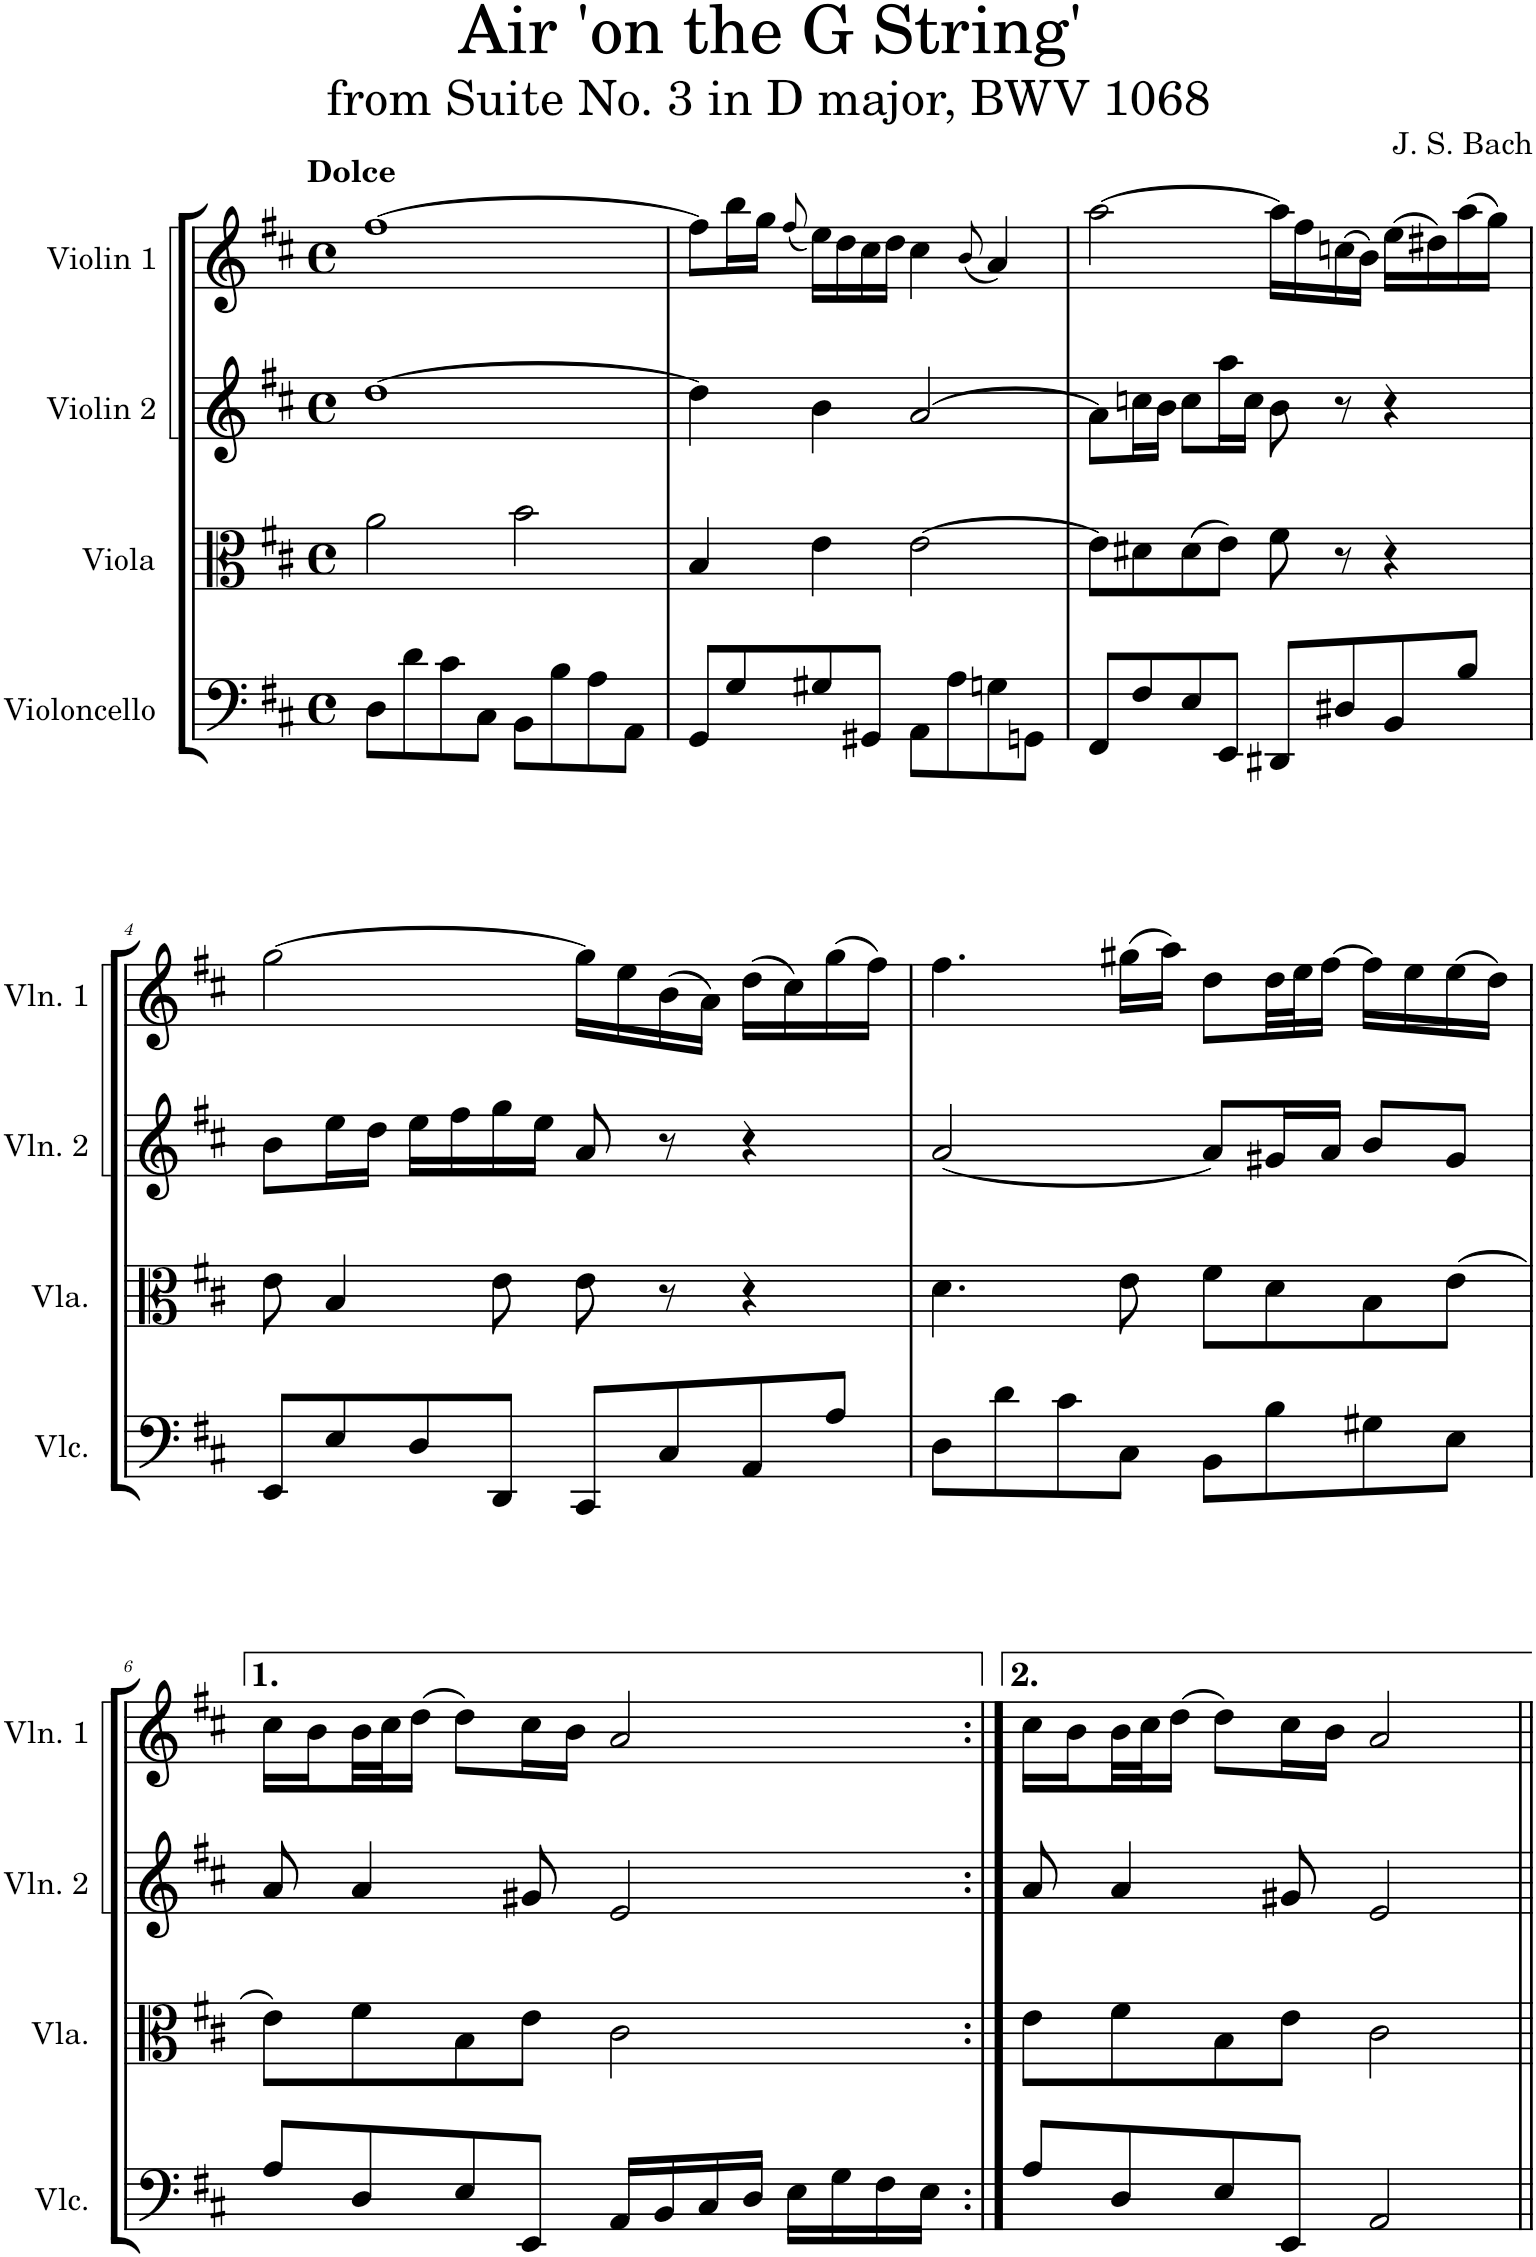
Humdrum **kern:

**kern	**kern	**kern	**kern
*part4	*part3	*part2	*part1
*staff4	*staff3	*staff2	*staff1
*I"Violoncello	*I"Viola	*I"Violin 2	*I"Violins
*I'Vlc.	*I'Vla.	*I'Vln. 2	*I'Vlns.
*clefF4	*clefC3	*clefG2	*clefG2
*k[f#c#]	*k[f#c#]	*k[f#c#]	*k[f#c#]
*M4/4	*M4/4	*M4/4	*M4/4
*met(c)	*met(c)	*met(c)	*met(c)
=1	=1	=1	=1
!	!	!	!LO:TX:a:B:t=Dolce
8D\L	2a\	[1dd	[1ff#
8d\	.	.	.
8c#\	.	.	.
8C#\J	.	.	.
8BB\L	2b\	.	.
8B\	.	.	.
8A\	.	.	.
8AA\J	.	.	.
=2	=2	=2	=2
8GG/L	4B/	4dd\]	8ff#\L]
8G/	.	.	16bb\L
.	.	.	16gg\JJ
.	.	.	(8qff#/
8G#X/	4e\	4b\	16ee\LL)
.	.	.	16dd\
8GG#X/J	.	.	16cc#\
.	.	.	16dd\JJ
8AA\L	[2e\	[2a/	4cc#\
8A\	.	.	.
.	.	.	(8qb/
8Gn\	.	.	4a/)
8GGn\J	.	.	.
=3	=3	=3	=3
8FF#/L	8e\L]	8a\L]	[2aa\
8F#/	8d#X\	16ccn\L	.
.	.	16b\JJ	.
8E/	(8d#\	8cc\L	.
8EE/J	8e\J)	16aa\L	.
.	.	16cc\JJ	.
8DD#X/L	8f#\	8b\	16aa\LL]
.	.	.	16ff#\
8D#X/	8r	8r	(16ccn\
.	.	.	16b\JJ)
8BB/	4r	4r	(16ee\LL
.	.	.	16dd#X\)
8B/J	.	.	(16aa\
.	.	.	16gg\JJ)
!!LO:LB:g=z
=4	=4	=4	=4
8EE/L	8e\	8b\L	[2gg\
8E/	4B/	16ee\L	.
.	.	16dd\JJ	.
8D/	.	16ee\LL	.
.	.	16ff#\	.
8DD/J	8e\	16gg\	.
.	.	16ee\JJ	.
8CC#/L	8e\	8a/	16gg\LL]
.	.	.	16ee\
8C#/	8r	8r	(16b\
.	.	.	16a\JJ)
8AA/	4r	4r	(16dd\LL
.	.	.	16cc#\)
8A/J	.	.	(16gg\
.	.	.	16ff#\JJ)
=5	=5	=5	=5
8D\L	4.d\	[2a/	4.ff#\
8d\	.	.	.
8c#\	.	.	.
8C#\J	8e\	.	(16gg#X\LL
.	.	.	16aa\JJ)
8BB\L	8f#\L	8a/L]	8dd\L
8B\	8d\	16g#X/L	32dd\LL
.	.	.	32ee\J
.	.	16a/JJ	[16ff#\JJ
8G#X\	8B\	8b/L	16ff#\LL]
.	.	.	16ee\
8E\J	[8e\J	8g#/J	(16ee\
.	.	.	16dd\JJ)
!!LO:LB:g=z
=6	=6	=6	=6
8A/L	8e\L]	8a/	16cc#\LL
.	.	.	16b\
8D/	8f#\	4a/	32b\L
.	.	.	32cc#\J
.	.	.	[16dd\JJ
8E/	8B\	.	8dd\L]
8EE/J	8e\J	8g#X/	16cc#\L
.	.	.	16b\JJ
16AA/LL	2c#\	2e/	2a/
16BB/	.	.	.
16C#/	.	.	.
16D/JJ	.	.	.
16E\LL	.	.	.
16G\	.	.	.
16F#\	.	.	.
16E\JJ	.	.	.
=7:|!	=7:|!	=7:|!	=7:|!
8A/L	8e\L	8a/	16cc#\LL
.	.	.	16b\
8D/	8f#\	4a/	32b\L
.	.	.	32cc#\J
.	.	.	[16dd\JJ
8E/	8B\	.	8dd\L]
8EE/J	8e\J	8g#X/	16cc#\L
.	.	.	16b\JJ
2AA/	2c#\	2e/	2a/
=||	=||	=||	=||
*-	*-	*-	*-
